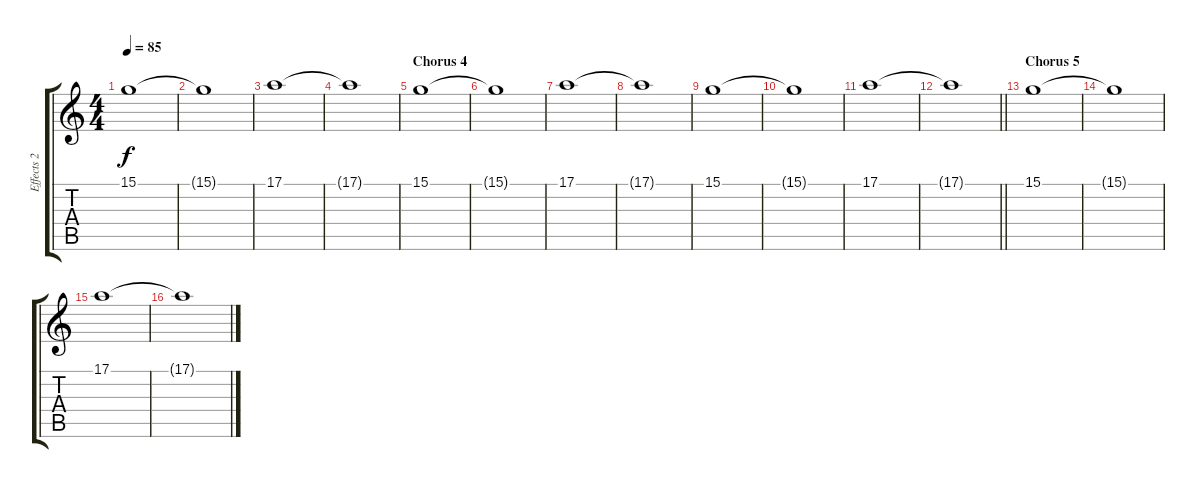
\track ("Effects 2" "Effects 2") {instrument stringensemble1}
\staff {score tabs}
\tuning (E4 B3 G3 D3 A2 E2) {hide}
\ts (4 4)
\tempo 85
\clef g2
\ks c
15.1.1{dy f} |
15.1{t}.1 |
17.1.1 |
17.1{t}.1 |
\section ("" "Chorus 4")
15.1.1 |
15.1{t}.1 |
17.1.1 |
17.1{t}.1 |
15.1.1 |
15.1{t}.1 |
17.1.1 |
\barLineRight lightlight
17.1{t}.1 |
\section ("" "Chorus 5")
15.1.1 |
15.1{t}.1 |
17.1.1 |
17.1{t}.1
